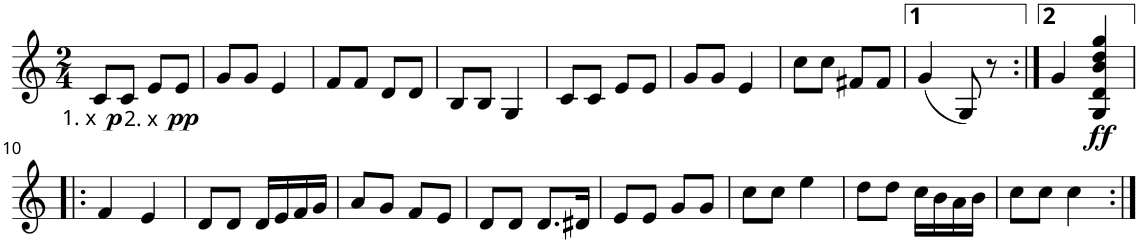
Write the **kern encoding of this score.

**kern	**dynam
*part1	*part1
*staff1	*staff1
*I"Piano	*
*I'Pno.	*
*clefG2	*
*k[]	*
*M2/4	*
=1	=1
!LO:TX:b:t=1. x	!
!	!LO:DY:b
8c/L	p
8c/J	.
!LO:TX:b:t=2. x	!
8e/L	.
!	!LO:DY:b
8e/J	pp
=2	=2
8g/L	.
8g/J	.
4e/	.
=3	=3
8f/L	.
8f/J	.
8d/L	.
8d/J	.
=4	=4
8B/L	.
8B/J	.
4G/	.
=5	=5
8c/L	.
8c/J	.
8e/L	.
8e/J	.
=6	=6
8g/L	.
8g/J	.
4e/	.
=7	=7
8cc\L	.
8cc\J	.
8f#X/L	.
8f#/J	.
=8	=8
(4g/	.
8G/)	.
8r	.
=9:|!	=9:|!
4g/	.
!	!LO:DY:b
4G/ 4d/ 4b/ 4dd/ 4gg/	ff
!!LO:LB:g=z
=10!|:	=10!|:
4f/	.
4e/	.
=11	=11
8d/L	.
8d/J	.
16d/LL	.
16e/	.
16f/	.
16g/JJ	.
=12	=12
8a/L	.
8g/J	.
8f/L	.
8e/J	.
=13	=13
8d/L	.
8d/J	.
8.d/L	.
16d#X/Jk	.
=14	=14
8e/L	.
8e/J	.
8g/L	.
8g/J	.
=15	=15
8cc\L	.
8cc\J	.
4ee\	.
=16	=16
8dd\L	.
8dd\J	.
16cc\LL	.
16b\	.
16a\	.
16b\JJ	.
=17	=17
8cc\L	.
8cc\J	.
4cc\	.
=:|!	=:|!
*-	*-
